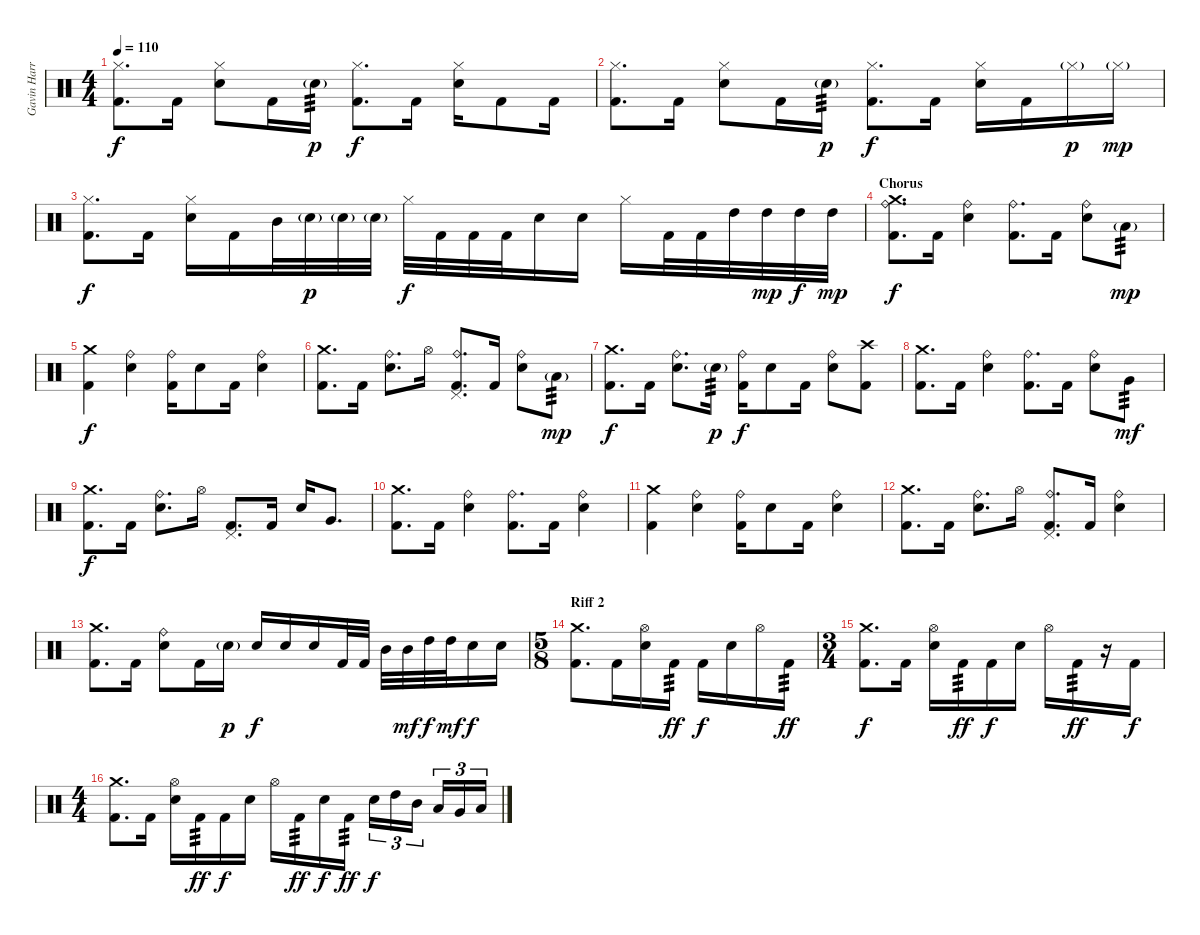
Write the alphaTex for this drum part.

\track ("Gavin Harrison - Drums" "Gavin Harr") {instrument percussion}
\staff {score}
\articulation defaults
\ts (4 4)
\tempo 110
\clef neutral
\ks c
("Hi-Hat (closed)" "Kick (hit) 2").8{d dy f} "Kick (hit) 2".16 ("Hi-Hat (closed)" "Electric Snare (hit)").8 "Kick (hit) 2".16 "Electric Snare (hit)"{g}.16{tp 3 dy p} ("Hi-Hat (closed)" "Kick (hit) 2").8{d dy f} "Kick (hit) 2".16 ("Hi-Hat (closed)" "Electric Snare (hit)").16 "Kick (hit) 2".8 "Kick (hit) 2".16 |
("Hi-Hat (closed)" "Kick (hit) 2").8{d} "Kick (hit) 2".16 ("Hi-Hat (closed)" "Electric Snare (hit)").8 "Kick (hit) 2".16 "Electric Snare (hit)"{g}.16{tp 3 dy p} ("Hi-Hat (closed)" "Kick (hit) 2").8{d dy f} "Kick (hit) 2".16 ("Hi-Hat (closed)" "Electric Snare (hit)").16 "Kick (hit) 2".16 "Hi-Hat (closed)"{g}.16{dy p} "Hi-Hat (closed)"{g}.16{dy mp} |
("Hi-Hat (closed)" "Kick (hit) 2").8{d dy f} "Kick (hit) 2".16 ("Hi-Hat (closed)" "Electric Snare (hit)").16 "Kick (hit) 2".16 "Mid Tom (hit)".32 "Electric Snare (hit)"{g}.32{dy p} "Electric Snare (hit)"{g}.32 "Electric Snare (hit)"{g}.32 "Hi-Hat (closed)".32{dy f} "Kick (hit) 2".32 "Kick (hit) 2".32 "Kick (hit) 2".32 "Electric Snare (hit)".16 "Electric Snare (hit)".16 "Hi-Hat (closed)".16 "Kick (hit) 2".32 "Kick (hit) 2".32 "High Tom (hit)".32 "High Tom (hit)".32{dy mp} "High Tom (hit)".32{dy f} "High Tom (hit)".32{dy mp} |
\section ("" "Chorus")
("Ride (bell)" "Crash medium (hit)" "Kick (hit) 2").8{d dy f} "Kick (hit) 2".16 ("Ride (bell)" "Electric Snare (hit)").4 ("Ride (bell)" "Kick (hit) 2").8{d} "Kick (hit) 2".16 ("Ride (bell)" "Electric Snare (hit)").8 "Low Floor Tom (hit)"{g}.8{tp 3 dy mp} |
("Crash medium (hit)" "Kick (hit) 2").4{dy f} ("Ride (bell)" "Electric Snare (hit)").4 ("Ride (bell)" "Kick (hit) 2").16 "Electric Snare (hit)".8 "Kick (hit) 2".16 ("Ride (bell)" "Electric Snare (hit)").4 |
("Crash medium (hit)" "Kick (hit) 2").8{d} "Kick (hit) 2".16 ("Ride (bell)" "Electric Snare (hit)").8{d} "Hi-Hat (open)".16 ("Ride (bell)" "Pedal Hi-Hat (hit)" "Kick (hit) 2").8{d} "Kick (hit) 2".16 ("Ride (bell)" "Electric Snare (hit)").8 "Low Floor Tom (hit)"{g}.8{tp 3 dy mp} |
("Crash medium (hit)" "Kick (hit) 2").8{d dy f} "Kick (hit) 2".16 ("Ride (bell)" "Electric Snare (hit)").8{d} "Electric Snare (hit)"{g}.16{tp 3 dy p} ("Ride (bell)" "Kick (hit) 2").16{dy f} "Electric Snare (hit)".8 "Kick (hit) 2".16 ("Ride (bell)" "Electric Snare (hit)").8 ("Crash high (hit)" "Kick (hit) 2").8 |
("Crash medium (hit)" "Kick (hit) 2").8{d} "Kick (hit) 2".16 ("Ride (bell)" "Electric Snare (hit)").4 ("Ride (bell)" "Kick (hit) 2").8{d} "Kick (hit) 2".16 ("Ride (bell)" "Electric Snare (hit)").8 "Very Low Tom (hit)".8{tp 3 dy mf} |
("Crash medium (hit)" "Kick (hit) 2").8{d dy f} "Kick (hit) 2".16 ("Ride (bell)" "Electric Snare (hit)").8{d} "Hi-Hat (open)".16 ("Pedal Hi-Hat (hit)" "Kick (hit) 2").8{d} "Kick (hit) 2".16 "Electric Snare (hit)".16 "Very Low Tom (hit)".8{d} |
("Crash medium (hit)" "Kick (hit) 2").8{d} "Kick (hit) 2".16 ("Ride (bell)" "Electric Snare (hit)").4 ("Ride (bell)" "Kick (hit) 2").8{d} "Kick (hit) 2".16 ("Ride (bell)" "Electric Snare (hit)").4 |
("Crash medium (hit)" "Kick (hit) 2").4 ("Ride (bell)" "Electric Snare (hit)").4 ("Ride (bell)" "Kick (hit) 2").16 "Electric Snare (hit)".8 "Kick (hit) 2".16 ("Ride (bell)" "Electric Snare (hit)").4 |
("Crash medium (hit)" "Kick (hit) 2").8{d} "Kick (hit) 2".16 ("Ride (bell)" "Electric Snare (hit)").8{d} "Hi-Hat (open)".16 ("Ride (bell)" "Pedal Hi-Hat (hit)" "Kick (hit) 2").8{d} "Kick (hit) 2".16 ("Ride (bell)" "Electric Snare (hit)").4 |
("Crash medium (hit)" "Kick (hit) 2").8{d} "Kick (hit) 2".16 ("Ride (bell)" "Electric Snare (hit)").8 "Kick (hit) 2".16 "Electric Snare (hit)"{g}.16{dy p} "Electric Snare (hit)".16{dy f} "Electric Snare (hit)".16 "Electric Snare (hit)".16 "Kick (hit) 2".32 "Kick (hit) 2".32 "Mid Tom (hit)".32 "Mid Tom (hit)".32{dy mf} "High Tom (hit)".32{dy f} "High Tom (hit)".32{dy mf} "Electric Snare (hit)".16{dy f} "Electric Snare (hit)".16 |
\ts (5 8)
\section ("" "Riff 2")
("Crash medium (hit)" "Kick (hit) 2").8{d} "Kick (hit) 2".16 ("Hi-Hat (open)" "Electric Snare (hit)").16 "Kick (hit) 2".16{tp 3 dy ff} "Kick (hit) 2".16{dy f} "Electric Snare (hit)".16 "Hi-Hat (open)".16 "Kick (hit) 2".16{tp 3 dy ff} |
\ts (3 4)
("Crash medium (hit)" "Kick (hit) 2").8{d dy f} "Kick (hit) 2".16 ("Hi-Hat (open)" "Electric Snare (hit)").16 "Kick (hit) 2".16{tp 3 dy ff} "Kick (hit) 2".16{dy f} "Electric Snare (hit)".16 "Hi-Hat (open)".16 "Kick (hit) 2".16{tp 3 dy ff} r.16 "Kick (hit) 2".16{dy f} |
\ts (4 4)
("Crash medium (hit)" "Kick (hit) 2").8{d} "Kick (hit) 2".16 ("Hi-Hat (open)" "Electric Snare (hit)").16 "Kick (hit) 2".16{tp 3 dy ff} "Kick (hit) 2".16{dy f} "Electric Snare (hit)".16 "Hi-Hat (open)".16 "Kick (hit) 2".16{tp 3 dy ff} "Electric Snare (hit)".16{dy f} "Kick (hit) 2".16{tp 3 dy ff} "Electric Snare (hit)".16{tu (3 2) dy f} "High Tom (hit)".16{tu (3 2)} "Mid Tom (hit)".16{tu (3 2)} "Low Tom (hit)".16{tu (3 2)} "Very Low Tom (hit)".16{tu (3 2)} "Low Floor Tom (hit)".16{tu (3 2)}
